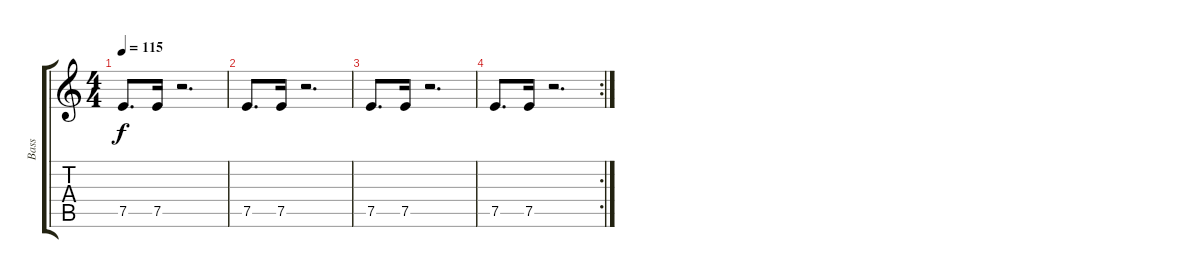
\track ("Bass" "Bass") {instrument electricbassfinger}
\staff {score tabs}
\tuning (E4 B3 G3 D3 A2 E2) {hide}
\ts (4 4)
\tempo 115
\clef g2
\ks c
7.5.8{d dy f instrument electricbassfinger} 7.5.16 r.2{d} |
7.5.8{d} 7.5.16 r.2{d} |
7.5.8{d} 7.5.16 r.2{d} |
\rc 2
7.5.8{d} 7.5.16 r.2{d}
